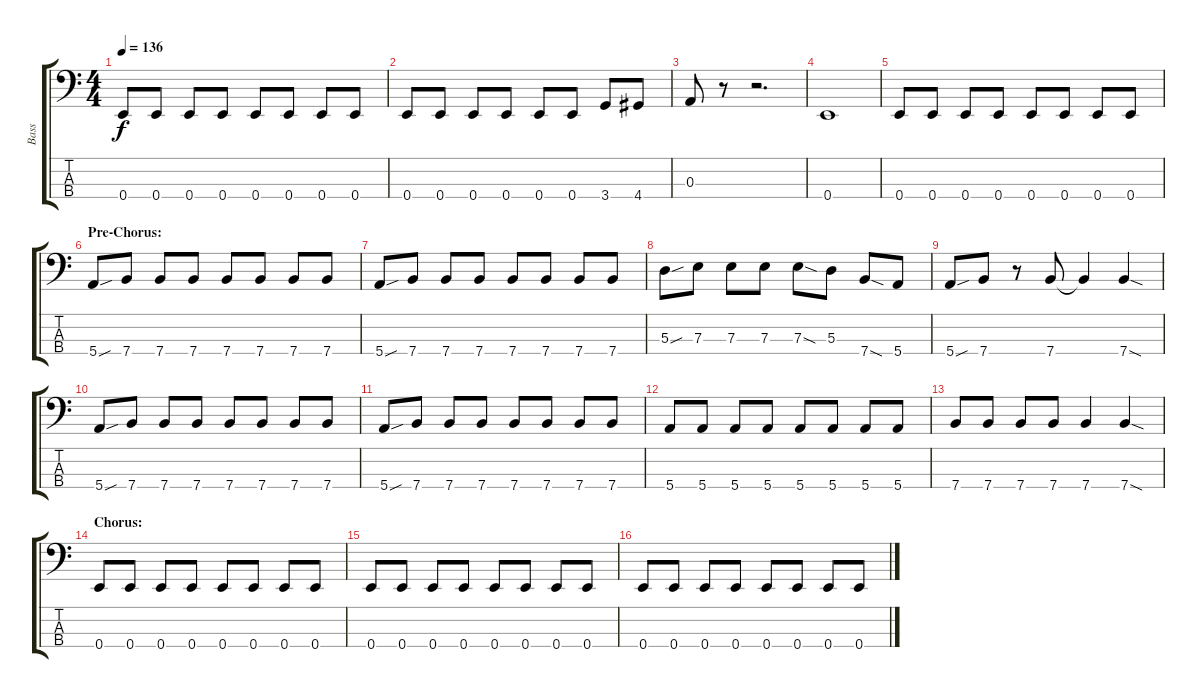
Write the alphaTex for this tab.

\track ("Bass" "Bass") {instrument electricbasspick}
\staff {score tabs}
\tuning (G2 D2 A1 E1) {hide}
\ts (4 4)
\tempo 136
\clef f4
\ks c
0.4.8{dy f} 0.4.8 0.4.8 0.4.8 0.4.8 0.4.8 0.4.8 0.4.8 |
0.4.8 0.4.8 0.4.8 0.4.8 0.4.8 0.4.8 3.4.8 4.4.8 |
0.3.8 r.8 r.2{d} |
0.4.1 |
0.4.8 0.4.8 0.4.8 0.4.8 0.4.8 0.4.8 0.4.8 0.4.8 |
\section ("" "Pre-Chorus:")
5.4{sou}.8 7.4.8 7.4.8 7.4.8 7.4.8 7.4.8 7.4.8 7.4.8 |
5.4{sou}.8 7.4.8 7.4.8 7.4.8 7.4.8 7.4.8 7.4.8 7.4.8 |
5.3{sou}.8 7.3.8 7.3.8 7.3.8 7.3{sod}.8 5.3.8 7.4{sod}.8 5.4.8 |
5.4{sou}.8 7.4.8 r.8 7.4.8 7.4{t}.4 7.4{sod}.4 |
5.4{sou}.8 7.4.8 7.4.8 7.4.8 7.4.8 7.4.8 7.4.8 7.4.8 |
5.4{sou}.8 7.4.8 7.4.8 7.4.8 7.4.8 7.4.8 7.4.8 7.4.8 |
5.4.8 5.4.8 5.4.8 5.4.8 5.4.8 5.4.8 5.4.8 5.4.8 |
7.4.8 7.4.8 7.4.8 7.4.8 7.4.4 7.4{sod}.4 |
\section ("" "Chorus:")
0.4.8 0.4.8 0.4.8 0.4.8 0.4.8 0.4.8 0.4.8 0.4.8 |
0.4.8 0.4.8 0.4.8 0.4.8 0.4.8 0.4.8 0.4.8 0.4.8 |
0.4.8 0.4.8 0.4.8 0.4.8 0.4.8 0.4.8 0.4.8 0.4.8
